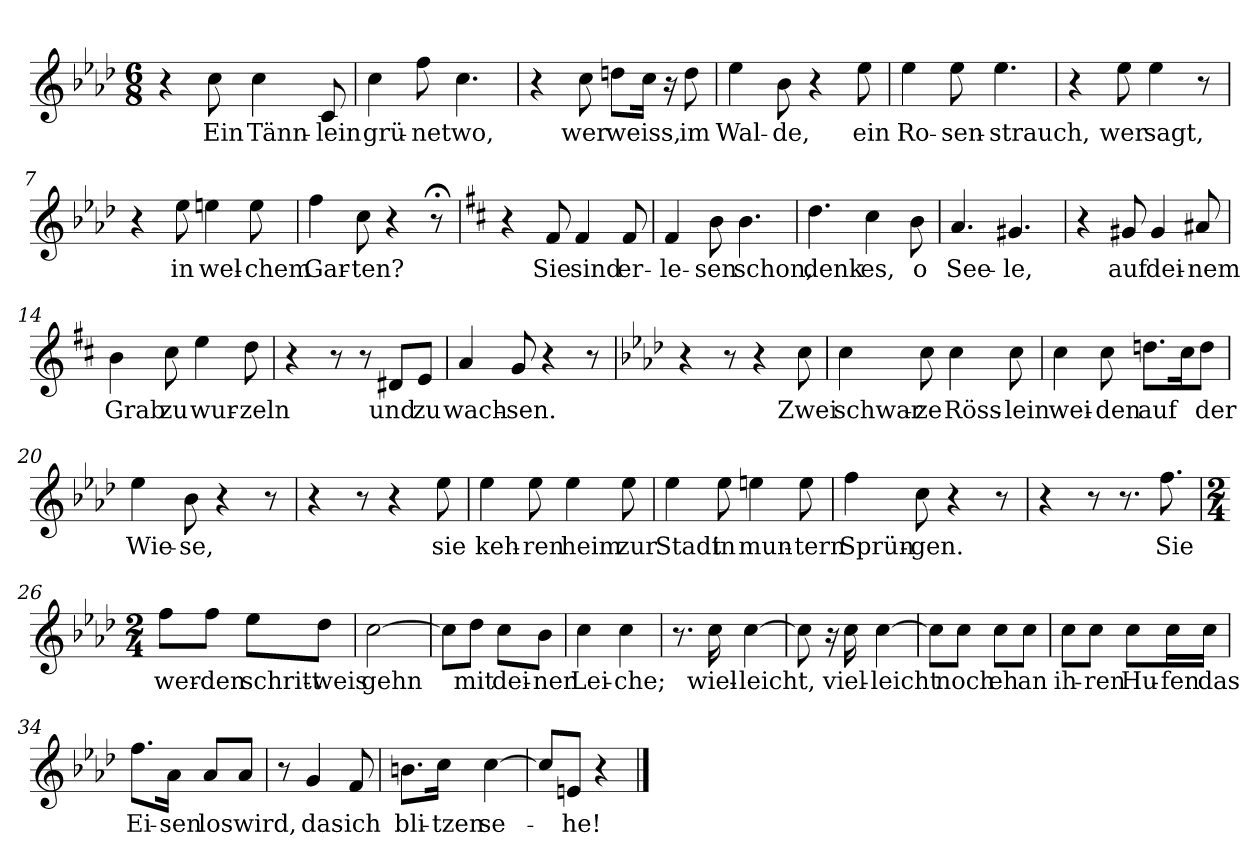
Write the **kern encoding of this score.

**kern	**text
*part1	*part1
*staff1	*staff1
*clefG2	*
*k[b-e-a-d-]	*
*M6/8	*
=1	=1
4r	.
!	!LO:LY:b
8cc\	Ein
!	!LO:LY:b
4cc\	Tänn-
!	!LO:LY:b
8c/	-lein
=2	=2
!	!LO:LY:b
4cc\	grü-
!	!LO:LY:b
8ff\	-net
!	!LO:LY:b
4.cc\	wo,
=3	=3
4r	.
!	!LO:LY:b
8cc\	wer
!	!LO:LY:b
8ddn\L	weiss,
16cc\Jk	.
16r	.
!	!LO:LY:b
8dd\	im
=4	=4
!	!LO:LY:b
4ee-\	Wal-
!	!LO:LY:b
8b-\	-de,
4r	.
!	!LO:LY:b
8ee-\	ein
=5	=5
!	!LO:LY:b
4ee-\	Ro-
!	!LO:LY:b
8ee-\	-sen-
!	!LO:LY:b
4.ee-\	-strauch,
=6	=6
4r	.
!	!LO:LY:b
8ee-\	wer
!	!LO:LY:b
4ee-\	sagt,
8r	.
=7	=7
4r	.
!	!LO:LY:b
8ee-\	in
!	!LO:LY:b
4een\	wel-
!	!LO:LY:b
8ee\	-chem
!!LO:LB:g=z
=8	=8
!	!LO:LY:b
4ff\	Gar-
!	!LO:LY:b
8cc\	-ten?
4r	.
8r;<	.
=9	=9
*k[f#c#]	*
4r	.
!	!LO:LY:b
8f#/	Sie
!	!LO:LY:b
4f#/	sind
!	!LO:LY:b
8f#/	er-
=10	=10
!	!LO:LY:b
4f#/	-le-
!	!LO:LY:b
8b\	-sen
!	!LO:LY:b
4.b\	schon,
=11	=11
!	!LO:LY:b
4.dd\	denk
!	!LO:LY:b
4cc#\	es,
!	!LO:LY:b
8b\	o
=12	=12
!	!LO:LY:b
4.a/	See-
!	!LO:LY:b
4.g#X/	-le,
=13	=13
4r	.
!	!LO:LY:b
8g#X/	auf
!	!LO:LY:b
4g#/	dei-
!	!LO:LY:b
8a#X/	-nem
=14	=14
!	!LO:LY:b
4b\	Grab
!	!LO:LY:b
8cc#\	zu
!	!LO:LY:b
4ee\	wur-
!	!LO:LY:b
8dd\	-zeln
!!LO:LB:g=z
=15	=15
4r	.
8r	.
8r	.
!	!LO:LY:b
8d#X/L	und
!	!LO:LY:b
8e/J	zu
=16	=16
!	!LO:LY:b
4a/	wach-
!	!LO:LY:b
8g/	-sen.
4r	.
8r	.
=17	=17
*k[b-e-a-d-]	*
4r	.
8r	.
4r	.
!	!LO:LY:b
8cc\	Zwei
=18	=18
!	!LO:LY:b
4cc\	schwar-
!	!LO:LY:b
8cc\	-ze
!	!LO:LY:b
4cc\	Röss-
!	!LO:LY:b
8cc\	-lein
=19	=19
!	!LO:LY:b
4cc\	wei-
!	!LO:LY:b
8cc\	-den
!	!LO:LY:b
8.ddn\L	auf
16cc\K	.
!	!LO:LY:b
8dd\J	der
=20	=20
!	!LO:LY:b
4ee-\	Wie-
!	!LO:LY:b
8b-\	-se,
4r	.
8r	.
=21	=21
4r	.
8r	.
4r	.
!	!LO:LY:b
8ee-\	sie
!!LO:LB:g=z
=22	=22
!	!LO:LY:b
4ee-\	keh-
!	!LO:LY:b
8ee-\	-ren
!	!LO:LY:b
4ee-\	heim
!	!LO:LY:b
8ee-\	zur
=23	=23
!	!LO:LY:b
4ee-\	Stadt
!	!LO:LY:b
8ee-\	in
!	!LO:LY:b
4een\	mun-
!	!LO:LY:b
8ee\	-tern
=24	=24
!	!LO:LY:b
4ff\	Sprün-
!	!LO:LY:b
8cc\	-gen.
4r	.
8r	.
=25	=25
4r	.
8r	.
8.r	.
!	!LO:LY:b
8.ff\	Sie
=26	=26
*M2/4	*
!	!LO:LY:b
8ff\L	wer-
!	!LO:LY:b
8ff\J	-den
!	!LO:LY:b
8ee-\L	schritt-
!	!LO:LY:b
8dd-\J	-weis
=27	=27
!	!LO:LY:b
[2cc\	gehn
=28	=28
8cc\L]	.
!	!LO:LY:b
8dd-\J	mit
!	!LO:LY:b
8cc\L	dei-
!	!LO:LY:b
8b-\J	-ner
!!LO:LB:g=z
=29	=29
!	!LO:LY:b
4cc\	Lei-
!	!LO:LY:b
4cc\	-che;
=30	=30
8.r	.
!	!LO:LY:b
16cc\	wiel-
!	!LO:LY:b
[4cc\	-leicht,
=31	=31
8cc\]	.
16r	.
!	!LO:LY:b
16cc\	viel-
!	!LO:LY:b
[4cc\	-leicht
=32	=32
8cc\L]	.
!	!LO:LY:b
8cc\J	noch
!	!LO:LY:b
8cc\L	eh
!	!LO:LY:b
8cc\J	an
=33	=33
!	!LO:LY:b
8cc\L	ih-
!	!LO:LY:b
8cc\J	-ren
!	!LO:LY:b
8cc\L	Hu-
!	!LO:LY:b
16cc\L	-fen
!	!LO:LY:b
16cc\JJ	das
=34	=34
!	!LO:LY:b
8.ff\L	Ei-
!	!LO:LY:b
16a-\Jk	-sen
!	!LO:LY:b
8a-/L	los
!	!LO:LY:b
8a-/J	wird,
=35	=35
8r	.
!	!LO:LY:b
4g/	das
!	!LO:LY:b
8f/	ich
=36	=36
!	!LO:LY:b
8.bn\L	bli-
!	!LO:LY:b
16cc\Jk	-tzen
!	!LO:LY:b
[4cc\	se-
!!LO:LB:g=z
=37	=37
8cc/L]	.
!	!LO:LY:b
8en/J	-he!
4r	.
==	==
*-	*-
